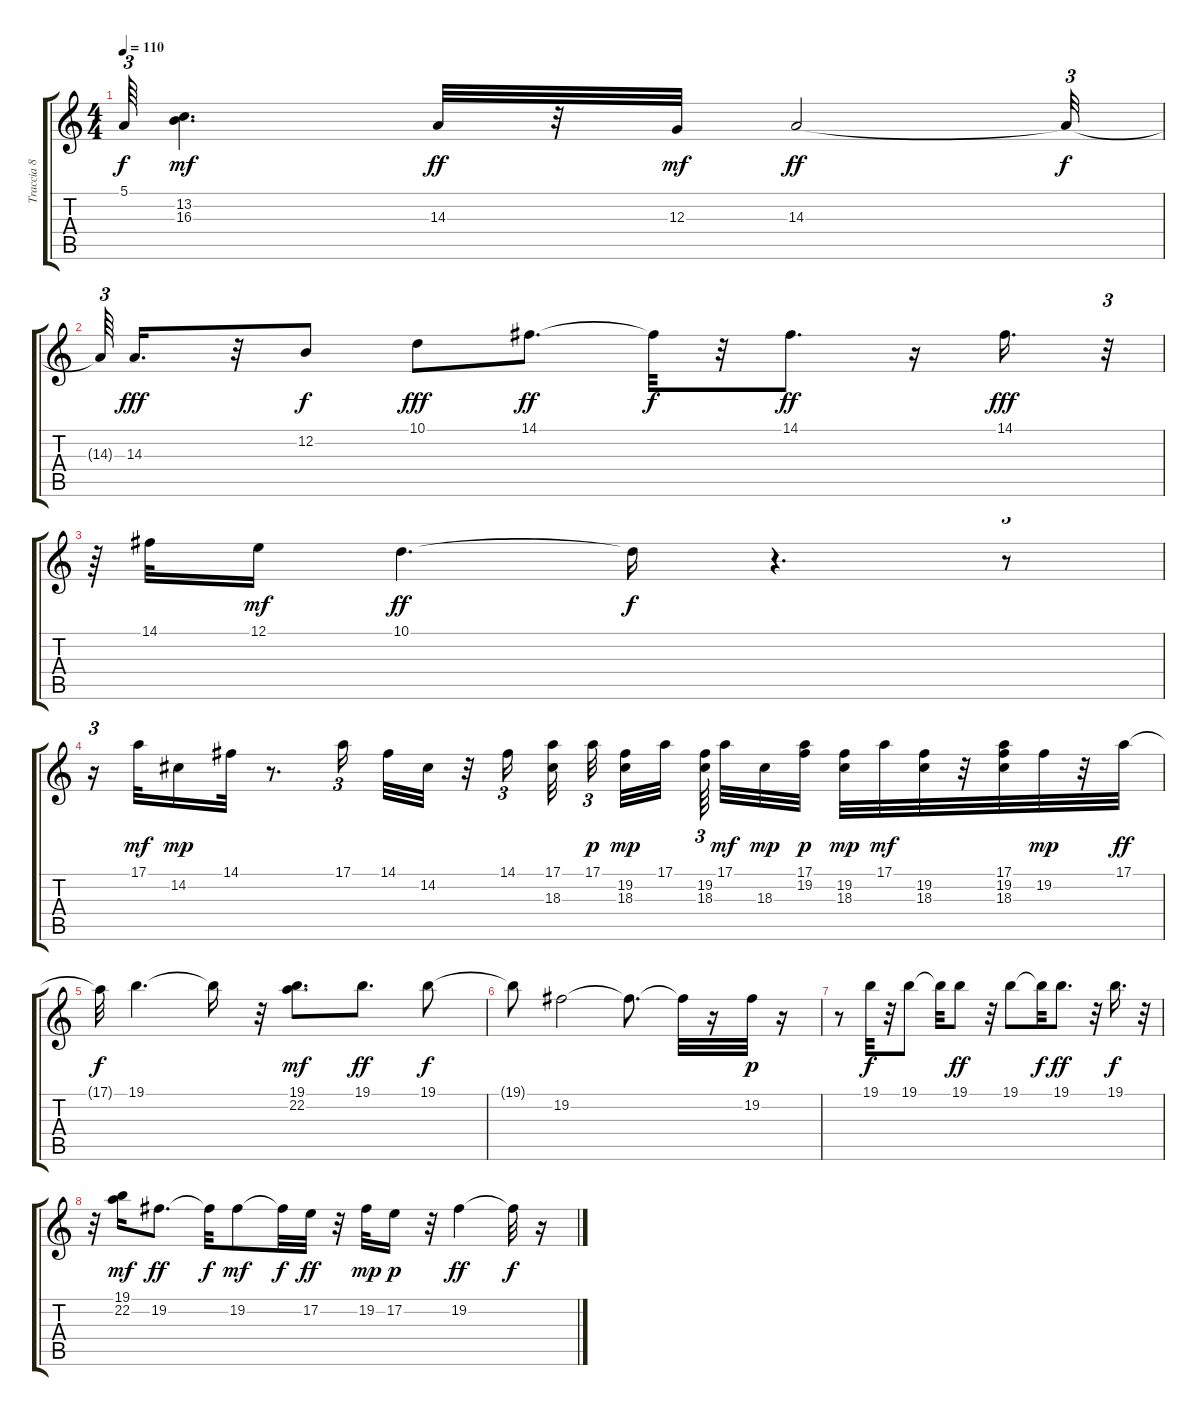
\track ("Traccia 8" "Traccia 8") {instrument pad8sweep}
\staff {score tabs}
\tuning (E4 B3 G3 D3 A2 E2) {hide}
\ts (4 4)
\tempo 110
\clef g2
\ks c
5.1{t}.64{tu (3 2) dy f} (13.2 16.3).4{d dy mf} 14.3.32{dy ff} r.32 12.3.32{dy mf} 14.3.2{dy ff} 14.3{t}.32{tu (3 2) dy f} |
14.3{t}.64{tu (3 2)} 14.3.16{d dy fff} r.32 12.2.8{dy f} 10.1.8{dy fff} 14.1.8{d dy ff} 14.1{t}.32{dy f} r.32 14.1.8{d dy ff} r.16 14.1.16{d dy fff} r.32{tu (3 2)} |
r.64{tu (3 2)} 14.1.32 12.1.16{dy mf} 10.1.4{d dy ff} 10.1{t}.16{dy f} r.4{d} r.8{tu (3 2)} |
r.16{tu (3 2)} 17.1.32{dy mf} 14.2.16{dy mp} 14.1.32 r.8{d} 17.1.16{tu (3 2)} 14.1.32 14.2.32 r.32 14.1.16{tu (3 2)} (17.1 18.3).32 17.1.32{tu (3 2) dy p} (19.2 18.3).32{dy mp} 17.1.32 (19.2 18.3).64{tu (3 2)} 17.1.32{dy mf} 18.3.32{dy mp} (17.1 19.2).32{dy p} (19.2 18.3).32{dy mp} 17.1.32{dy mf} (19.2 18.3).32 r.32 (17.1 19.2 18.3).32 19.2.32{dy mp} r.32 17.1.32{dy ff} |
17.1{t}.32{dy f} 19.1.4{d} 19.1{t}.16 r.32 (19.1 22.2).8{d dy mf} 19.1.8{d dy ff} 19.1.8{dy f} |
19.1{t}.8 19.2.2 19.2{t}.8{d} 19.2{t}.32 r.16 19.2.32{dy p} r.16 |
r.8 19.1.32{dy f} r.32 19.1.8 19.1{t}.32 19.1.8{dy ff} r.32 19.1.8 19.1{t}.32{dy f} 19.1.8{d dy ff} r.32 19.1.16{d dy f} r.32 |
r.32 (19.1 22.2).16{dy mf} 19.2.8{d dy ff} 19.2{t}.32{dy f} 19.2.8{dy mf} 19.2{t}.32{dy f} 17.2.32{dy ff} r.32 19.2.32{dy mp} 17.2.16{dy p} r.32 19.2.4{dy ff} 19.2{t}.32{dy f} r.16
